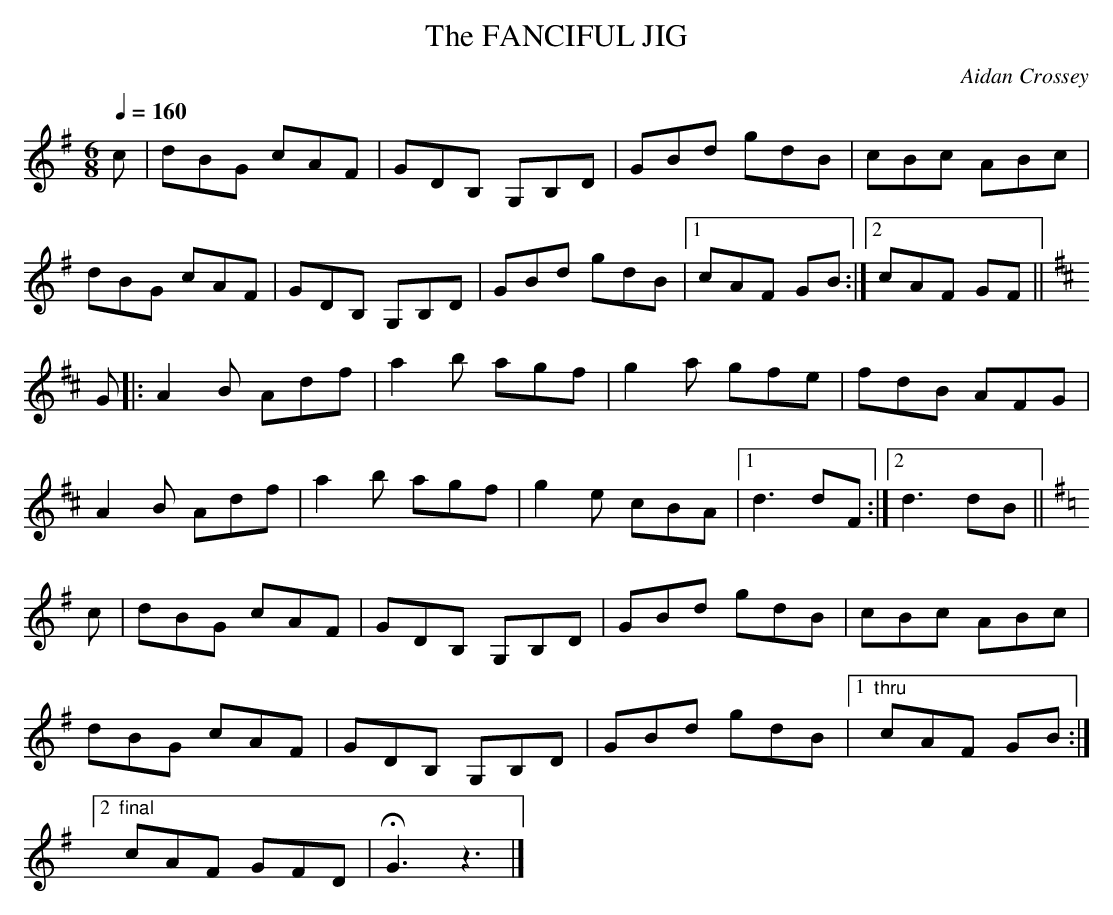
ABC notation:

X:1
T:FANCIFUL JIG, The
C:Aidan Crossey
Q:1/4=160
M:6/8
L:1/8
K:G Major
c|dBG cAF|GDB, G,B,D|GBd gdB|cBc ABc|
dBG cAF|GDB, G,B,D|GBd gdB|1 cAF GB:|2 cAF GF||
K:DMaj
G|:A2B Adf|a2b agf|g2a gfe|fdB AFG|
A2B Adf|a2b agf|g2e cBA|1 d3 dF :|2 d3 dB||
K:G Major
c|dBG cAF|GDB, G,B,D|GBd gdB|cBc ABc|
dBG cAF|GDB, G,B,D|GBd gdB|1 "thru"cAF GB:|
[2 "final"cAF GFD|HG3z3|]
